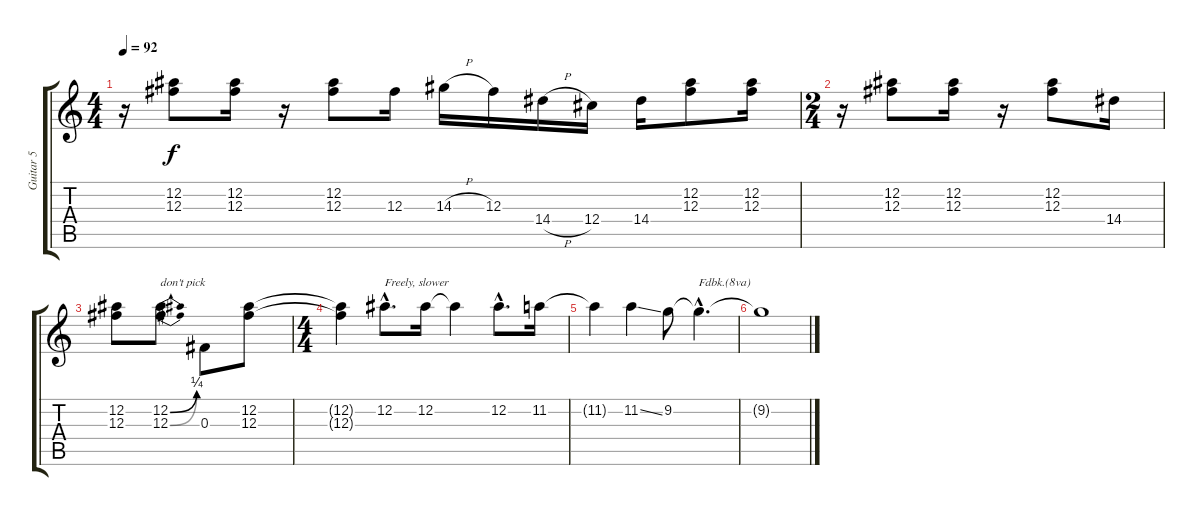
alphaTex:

\track ("Guitar 5" "Guitar 5") {instrument distortionguitar}
\staff {score tabs}
\tuning (Eb4 Bb3 Gb3 Db3 Ab2 Eb2) {hide}
\ts (4 4)
\tempo 92
\clef g2
\ks c
r.16{dy f} (12.2 12.3).8 (12.2 12.3).16 r.16 (12.2 12.3).8 12.3.16 14.3{h}.16 12.3.16 14.4{h}.16 12.4.16 14.4.16 (12.2 12.3).8 (12.2 12.3).16 |
\ts (2 4)
r.16 (12.2 12.3).8 (12.2 12.3).16 r.16 (12.2 12.3).8 14.4.16 |
(12.2 12.3).8 (12.2{be (bend 0 0 60 1)} 12.3{be (bend 0 0 60 1)}).8{txt "don't pick"} 0.3.8 (12.2 12.3).8 |
\ts (4 4)
(12.2{t} 12.3{t}).4 12.2{hac}.8{d txt "Freely, slower"} 12.2.16 12.2{t}.4 12.2{hac}.8{d} 11.2.16 |
11.2{t}.4 11.2{ss}.4 9.2.8 9.2{hac t}.4{d txt "Fdbk.(8va)"} |
9.2{t}.1
